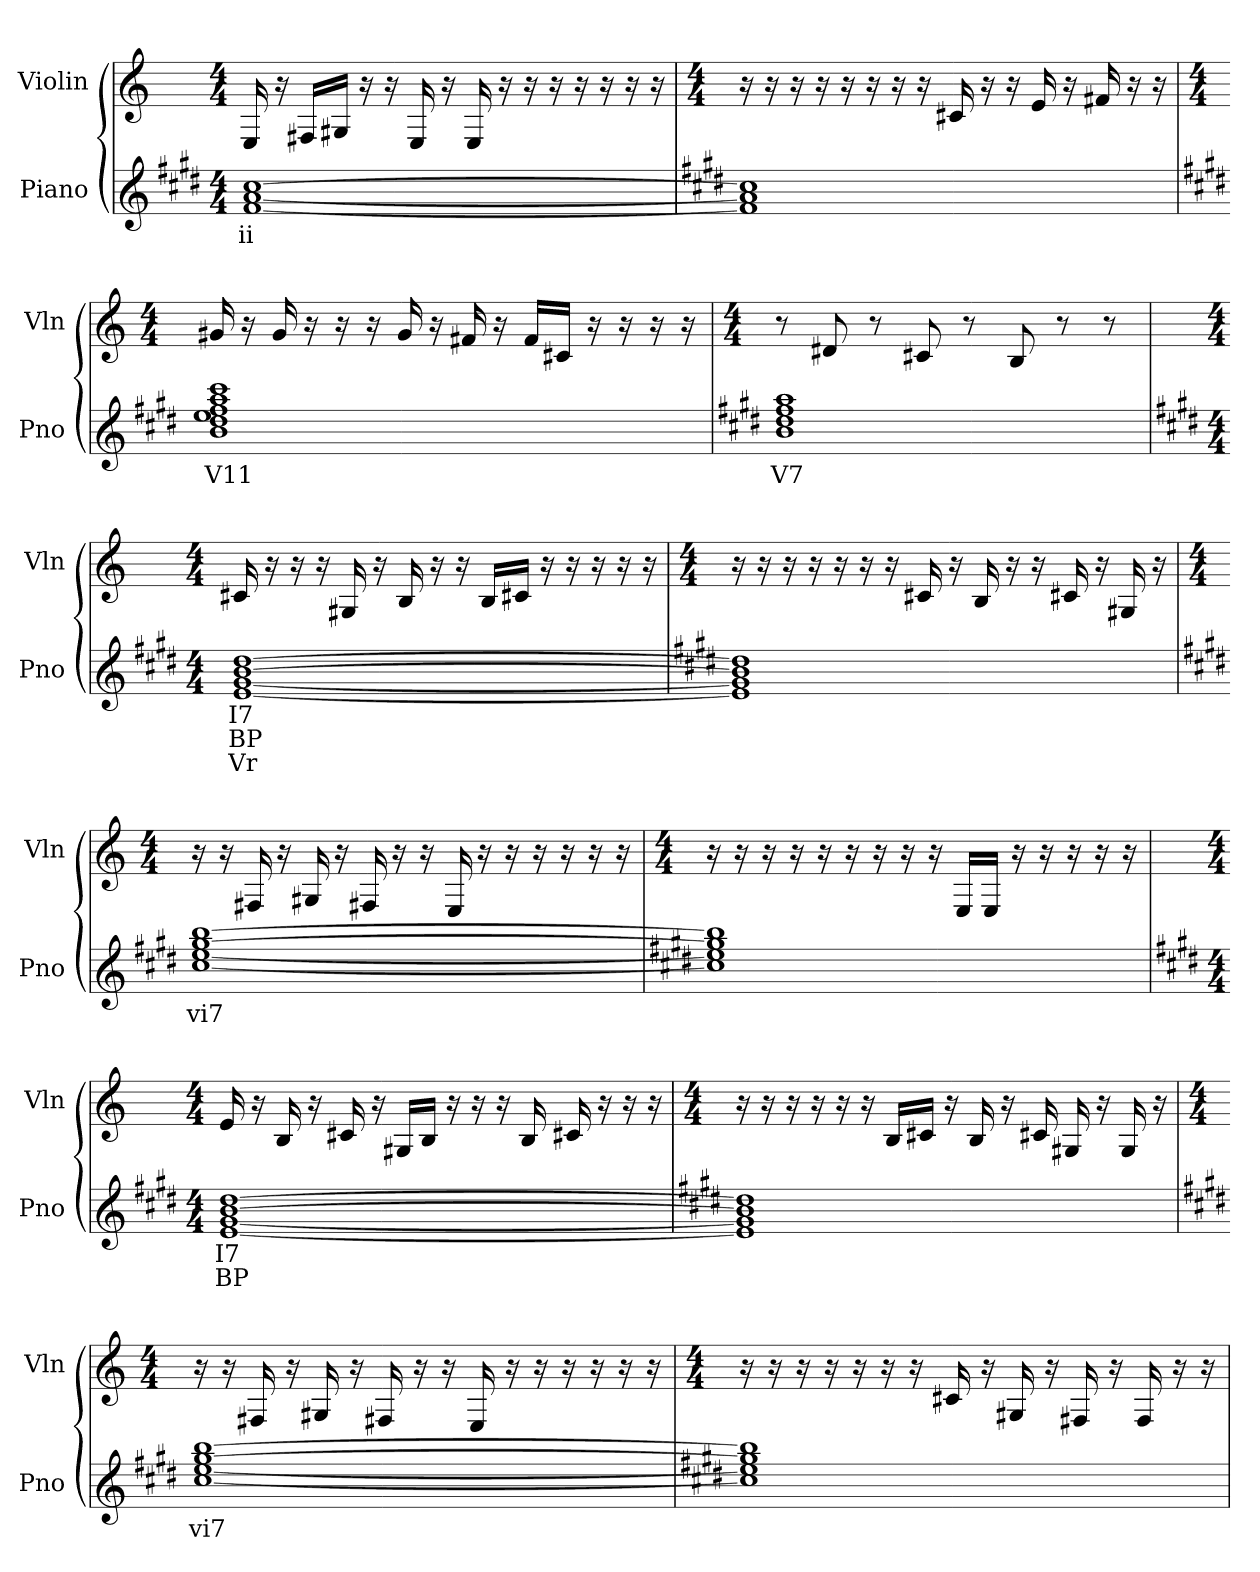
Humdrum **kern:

**kern	**text	**text	**text	**kern
*part2	*part2	*part2	*part2	*part1
*staff2	*staff2	*staff2	*staff2	*staff1
*I"Piano	*	*	*	*I"Violin
*I'Pno	*	*	*	*I'Vln
*k[f#c#g#d#]	*	*	*	*
*E:	*	*	*	*
*M4/4	*	*	*	*M4/4
=	=	=	=	=
[1f# [1a [1cc#	ii	.	.	16E
.	.	.	.	16r
.	.	.	.	16F#XLL
.	.	.	.	16G#XJJ
.	.	.	.	16r
.	.	.	.	16r
.	.	.	.	16E
.	.	.	.	16r
.	.	.	.	16E
.	.	.	.	16r
.	.	.	.	16r
.	.	.	.	16r
.	.	.	.	16r
.	.	.	.	16r
.	.	.	.	16r
.	.	.	.	16r
=	=	=	=	=
*k[f#c#g#d#]	*	*	*	*
*E:	*	*	*	*
*	*	*	*	*M4/4
1f#] 1a] 1cc#]	.	.	.	16r
.	.	.	.	16r
.	.	.	.	16r
.	.	.	.	16r
.	.	.	.	16r
.	.	.	.	16r
.	.	.	.	16r
.	.	.	.	16r
.	.	.	.	16c#X
.	.	.	.	16r
.	.	.	.	16r
.	.	.	.	16e
.	.	.	.	16r
.	.	.	.	16f#X
.	.	.	.	16r
.	.	.	.	16r
=	=	=	=	=
*k[f#c#g#d#]	*	*	*	*
*E:	*	*	*	*
*	*	*	*	*M4/4
1b 1dd# 1ff# 1aa 1ccc# 1ee	V11	.	.	16g#X
.	.	.	.	16r
.	.	.	.	16g#
.	.	.	.	16r
.	.	.	.	16r
.	.	.	.	16r
.	.	.	.	16g#
.	.	.	.	16r
.	.	.	.	16f#X
.	.	.	.	16r
.	.	.	.	16f#LL
.	.	.	.	16c#XJJ
.	.	.	.	16r
.	.	.	.	16r
.	.	.	.	16r
.	.	.	.	16r
=	=	=	=	=
*k[f#c#g#d#]	*	*	*	*
*E:	*	*	*	*
*	*	*	*	*M4/4
1b 1dd# 1ff# 1aa	V7	.	.	8r
.	.	.	.	8d#X
.	.	.	.	8r
.	.	.	.	8c#X
.	.	.	.	8r
.	.	.	.	8B
.	.	.	.	8r
.	.	.	.	8r
=	=	=	=	=
*k[f#c#g#d#]	*	*	*	*
*E:	*	*	*	*
*M4/4	*	*	*	*M4/4
[1e [1g# [1b [1dd#	I7	BP	Vr	16c#X
.	.	.	.	16r
.	.	.	.	16r
.	.	.	.	16r
.	.	.	.	16G#X
.	.	.	.	16r
.	.	.	.	16B
.	.	.	.	16r
.	.	.	.	16r
.	.	.	.	16BLL
.	.	.	.	16c#XJJ
.	.	.	.	16r
.	.	.	.	16r
.	.	.	.	16r
.	.	.	.	16r
.	.	.	.	16r
=	=	=	=	=
*k[f#c#g#d#]	*	*	*	*
*E:	*	*	*	*
*	*	*	*	*M4/4
1e] 1g#] 1b] 1dd#]	.	.	.	16r
.	.	.	.	16r
.	.	.	.	16r
.	.	.	.	16r
.	.	.	.	16r
.	.	.	.	16r
.	.	.	.	16r
.	.	.	.	16c#X
.	.	.	.	16r
.	.	.	.	16B
.	.	.	.	16r
.	.	.	.	16r
.	.	.	.	16c#X
.	.	.	.	16r
.	.	.	.	16G#X
.	.	.	.	16r
=	=	=	=	=
*k[f#c#g#d#]	*	*	*	*
*E:	*	*	*	*
*	*	*	*	*M4/4
[1cc# [1ee [1gg# [1bb	vi7	.	.	16r
.	.	.	.	16r
.	.	.	.	16F#X
.	.	.	.	16r
.	.	.	.	16G#X
.	.	.	.	16r
.	.	.	.	16F#X
.	.	.	.	16r
.	.	.	.	16r
.	.	.	.	16E
.	.	.	.	16r
.	.	.	.	16r
.	.	.	.	16r
.	.	.	.	16r
.	.	.	.	16r
.	.	.	.	16r
=	=	=	=	=
*k[f#c#g#d#]	*	*	*	*
*E:	*	*	*	*
*	*	*	*	*M4/4
1cc#] 1ee] 1gg#] 1bb]	.	.	.	16r
.	.	.	.	16r
.	.	.	.	16r
.	.	.	.	16r
.	.	.	.	16r
.	.	.	.	16r
.	.	.	.	16r
.	.	.	.	16r
.	.	.	.	16r
.	.	.	.	16ELL
.	.	.	.	16EJJ
.	.	.	.	16r
.	.	.	.	16r
.	.	.	.	16r
.	.	.	.	16r
.	.	.	.	16r
=	=	=	=	=
*k[f#c#g#d#]	*	*	*	*
*E:	*	*	*	*
*M4/4	*	*	*	*M4/4
[1e [1g# [1b [1dd#	I7	BP	.	16e
.	.	.	.	16r
.	.	.	.	16B
.	.	.	.	16r
.	.	.	.	16c#X
.	.	.	.	16r
.	.	.	.	16G#XLL
.	.	.	.	16BJJ
.	.	.	.	16r
.	.	.	.	16r
.	.	.	.	16r
.	.	.	.	16B
.	.	.	.	16c#X
.	.	.	.	16r
.	.	.	.	16r
.	.	.	.	16r
=	=	=	=	=
*k[f#c#g#d#]	*	*	*	*
*E:	*	*	*	*
*	*	*	*	*M4/4
1e] 1g#] 1b] 1dd#]	.	.	.	16r
.	.	.	.	16r
.	.	.	.	16r
.	.	.	.	16r
.	.	.	.	16r
.	.	.	.	16r
.	.	.	.	16BLL
.	.	.	.	16c#XJJ
.	.	.	.	16r
.	.	.	.	16B
.	.	.	.	16r
.	.	.	.	16c#X
.	.	.	.	16G#X
.	.	.	.	16r
.	.	.	.	16G#
.	.	.	.	16r
=	=	=	=	=
*k[f#c#g#d#]	*	*	*	*
*E:	*	*	*	*
*	*	*	*	*M4/4
[1cc# [1ee [1gg# [1bb	vi7	.	.	16r
.	.	.	.	16r
.	.	.	.	16F#X
.	.	.	.	16r
.	.	.	.	16G#X
.	.	.	.	16r
.	.	.	.	16F#X
.	.	.	.	16r
.	.	.	.	16r
.	.	.	.	16E
.	.	.	.	16r
.	.	.	.	16r
.	.	.	.	16r
.	.	.	.	16r
.	.	.	.	16r
.	.	.	.	16r
=	=	=	=	=
*k[f#c#g#d#]	*	*	*	*
*E:	*	*	*	*
*	*	*	*	*M4/4
1cc#] 1ee] 1gg#] 1bb]	.	.	.	16r
.	.	.	.	16r
.	.	.	.	16r
.	.	.	.	16r
.	.	.	.	16r
.	.	.	.	16r
.	.	.	.	16r
.	.	.	.	16c#X
.	.	.	.	16r
.	.	.	.	16G#X
.	.	.	.	16r
.	.	.	.	16F#X
.	.	.	.	16r
.	.	.	.	16F#
.	.	.	.	16r
.	.	.	.	16r
=	=	=	=	=
*-	*-	*-	*-	*-
